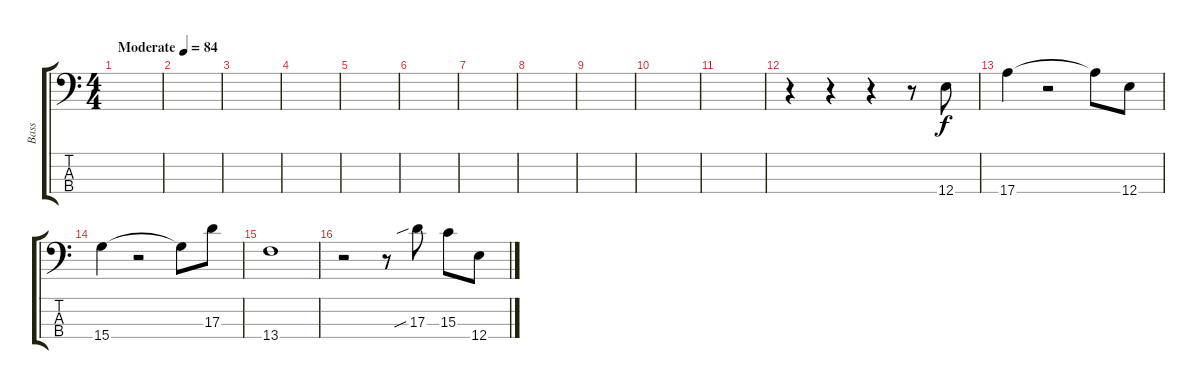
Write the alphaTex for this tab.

\track ("Bass" "Bass") {instrument electricbassfinger}
\staff {score tabs}
\tuning (G2 D2 A1 E1) {hide}
\ts (4 4)
\tempo (84 "Moderate")
\clef f4
\ks c
|
|
|
|
|
|
|
|
|
|
|
r.4 r.4 r.4 r.8 12.4.8 |
17.4.4 r.2 17.4{t}.8 12.4.8 |
15.4.4 r.2 15.4{t}.8 17.3.8 |
13.4.1 |
r.2 r.8 17.3{sib}.8 15.3.8 12.4.8
